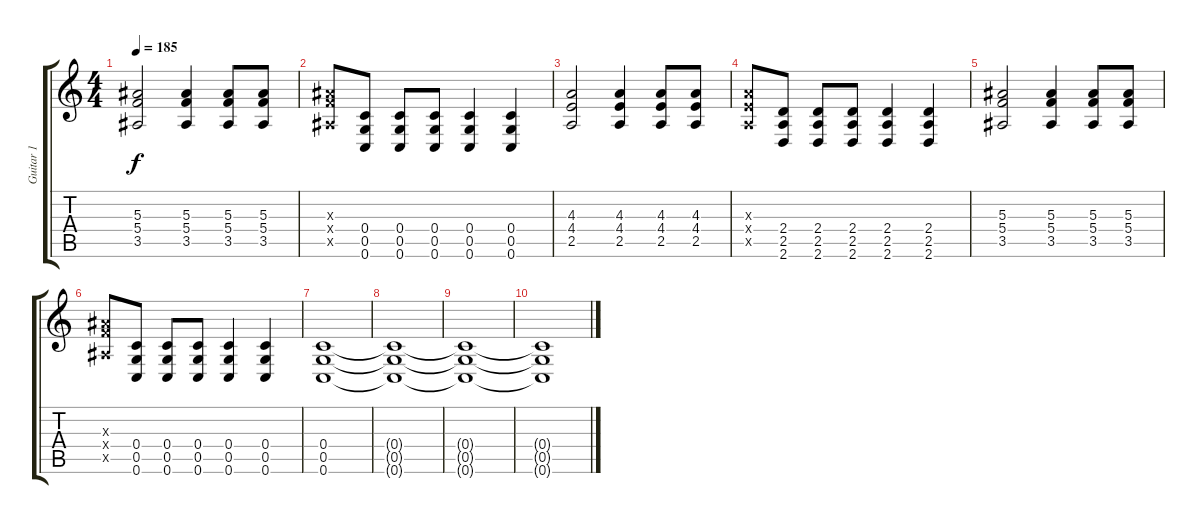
\track ("Guitar 1" "Guitar 1") {instrument distortionguitar}
\staff {score tabs}
\tuning (D4 A3 F3 C3 G2 C2) {hide}
\ts (4 4)
\tempo 185
\clef g2
\ks c
(5.3 5.4 3.5).2{dy f} (5.3 5.4 3.5).4 (5.3 5.4 3.5).8 (5.3 5.4 3.5).8 |
(5.3{x} 5.4{x} 3.5{x}).8 (0.4 0.5 0.6).8 (0.4 0.5 0.6).8 (0.4 0.5 0.6).8 (0.4 0.5 0.6).4 (0.4 0.5 0.6).4 |
(4.3 4.4 2.5).2 (4.3 4.4 2.5).4 (4.3 4.4 2.5).8 (4.3 4.4 2.5).8 |
(4.3{x} 4.4{x} 2.5{x}).8 (2.4 2.5 2.6).8 (2.4 2.5 2.6).8 (2.4 2.5 2.6).8 (2.4 2.5 2.6).4 (2.4 2.5 2.6).4 |
(5.3 5.4 3.5).2 (5.3 5.4 3.5).4 (5.3 5.4 3.5).8 (5.3 5.4 3.5).8 |
(5.3{x} 5.4{x} 3.5{x}).8 (0.4 0.5 0.6).8 (0.4 0.5 0.6).8 (0.4 0.5 0.6).8 (0.4 0.5 0.6).4 (0.4 0.5 0.6).4 |
(0.4 0.5 0.6).1 |
(0.4{t} 0.5{t} 0.6{t}).1 |
(0.4{t} 0.5{t} 0.6{t}).1 |
(0.4{t} 0.5{t} 0.6{t}).1
